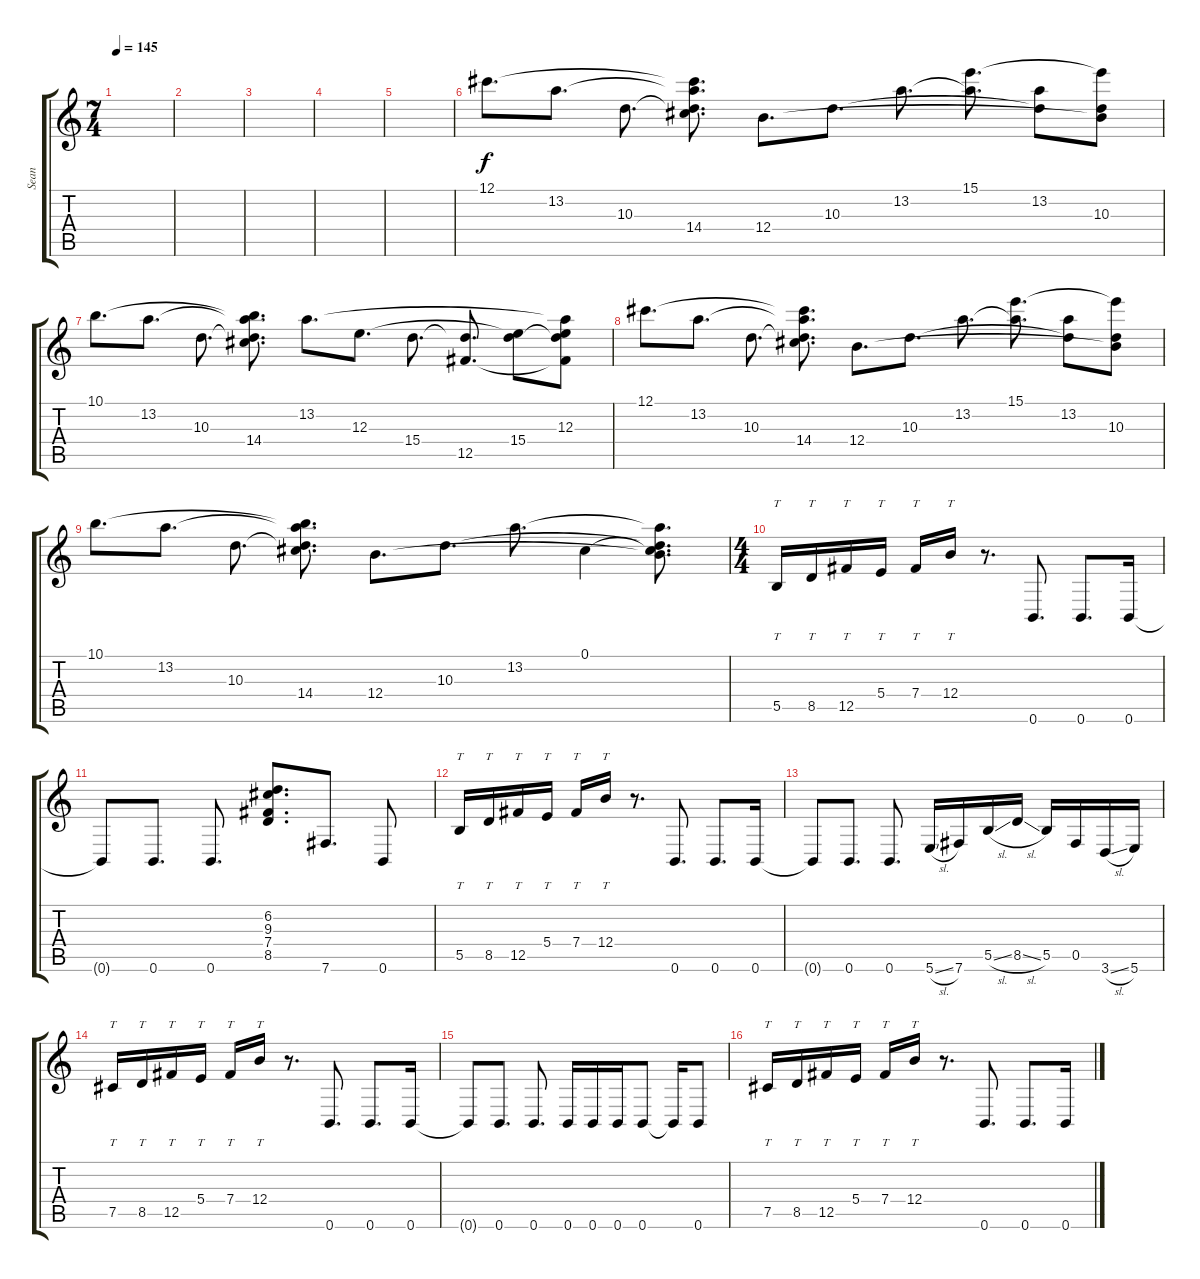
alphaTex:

\track ("Sean" "Sean") {instrument overdrivenguitar}
\staff {score tabs}
\tuning (Db4 Ab3 E3 B2 Gb2 B1) {hide}
\ts (7 4)
\tempo 145
\clef g2
\ks c
|
|
|
|
|
12.1.8{d} 13.2.8{d} 10.3.8{d} (12.1{t} 13.2{t} 10.3{t} 14.4).8{d} 12.4.8{d} 10.3.8{d} 13.2.8{d} (15.1 13.2{t}).8{d} (13.2 10.3{t}).8 (15.1{t} 10.3 12.4{t}).8 |
10.1.8{d} 13.2.8{d} 10.3.8{d} (10.1{t} 13.2{t} 10.3{t} 14.4).8{d} 13.2.8{d} 12.3.8{d} 15.4.8{d} (15.4{t} 12.5).8{d} (12.3{t} 15.4).8 (13.2{t} 12.3 15.4{t} 12.5{t}).8 |
12.1.8{d} 13.2.8{d} 10.3.8{d} (12.1{t} 13.2{t} 10.3{t} 14.4).8{d} 12.4.8{d} 10.3.8{d} 13.2.8{d} (15.1 13.2{t}).8{d} (13.2 10.3{t}).8 (15.1{t} 10.3 12.4{t}).8 |
10.1.8{d} 13.2.8{d} 10.3.8{d} (10.1{t} 13.2{t} 10.3{t} 14.4).8{d} 12.4.8{d} 10.3.8{d} 13.2.8{d} 0.1.4 (0.1{t} 13.2{t} 10.3{t} 12.4{t}).8{d} |
\ts (4 4)
5.5.16{tt} 8.5.16{tt} 12.5.16{tt} 5.4.16{tt} 7.4.16{tt} 12.4.16{tt} r.8{d} 0.6.8{d} 0.6.8{d} 0.6.16 |
0.6{t}.8 0.6.8{d} 0.6.8{d} (6.2 9.3 7.4 8.5).8{d} 7.6.8{d} 0.6.8 |
5.5.16{tt} 8.5.16{tt} 12.5.16{tt} 5.4.16{tt} 7.4.16{tt} 12.4.16{tt} r.8{d} 0.6.8{d} 0.6.8{d} 0.6.16 |
0.6{t}.8 0.6.8{d} 0.6.8{d} 5.6{sl}.16 7.6.16 5.5{sl}.16 8.5{sl}.16 5.5.16 0.5.16 3.6{sl}.16 5.6.16 |
7.5.16{tt} 8.5.16{tt} 12.5.16{tt} 5.4.16{tt} 7.4.16{tt} 12.4.16{tt} r.8{d} 0.6.8{d} 0.6.8{d} 0.6.16 |
0.6{t}.8 0.6.8{d} 0.6.8{d} 0.6.16 0.6.16 0.6.16 0.6.8 0.6{t}.16 0.6.8 |
7.5.16{tt} 8.5.16{tt} 12.5.16{tt} 5.4.16{tt} 7.4.16{tt} 12.4.16{tt} r.8{d} 0.6.8{d} 0.6.8{d} 0.6.16
